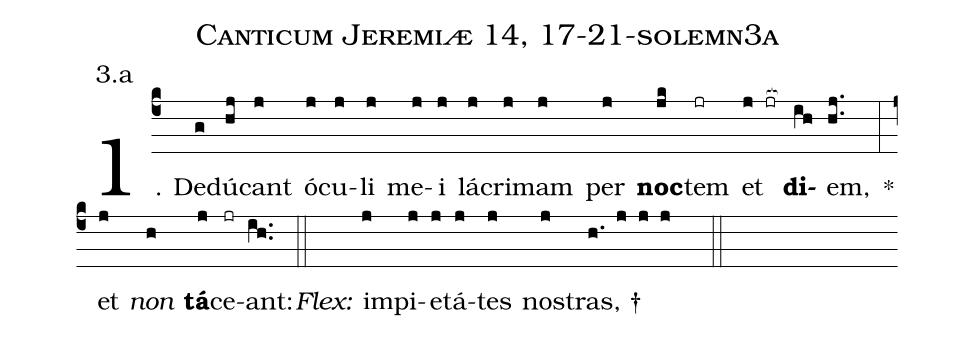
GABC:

name: Canticum Jeremiæ 14, 17-21-solemn3a;
annotation: 3.a;
%%
(c4)1. De(g)dú(hj)cant(j) ó(j)cu(j)li(j) me(j)i(j) lá(j)cri(j)mam(j) per(j) <b>noc</b>(jk)tem(jr) et(j jr[ocb:1{]) <b>di</b>(ih[ocb:0}])em,(hj..) *(:) et(j) <i>non</i>(h) <b>tá</b>(j)ce(jr)ant:(ih..) (::)
<i>Flex:</i>()  im(j)pi(j)e(j)tá(j)tes(j) nos(j)tras, †(h. j j j  ::)
